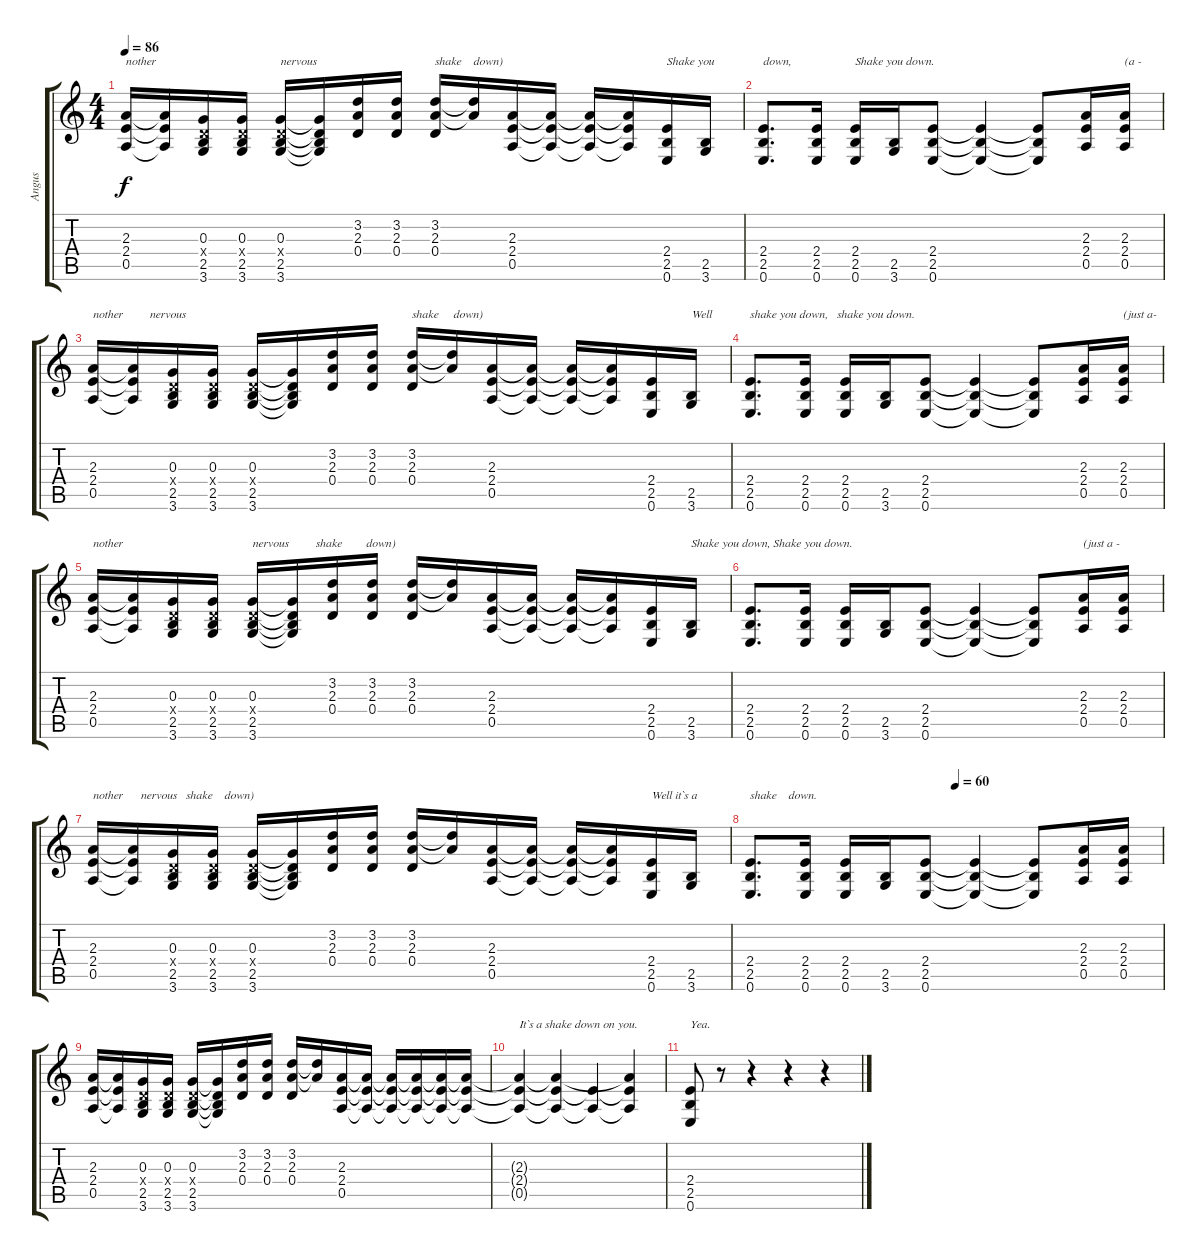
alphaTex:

\track ("Angus" "Angus") {instrument overdrivenguitar}
\staff {score tabs}
\tuning (E4 B3 G3 D3 A2 E2) {hide}
\ts (4 4)
\tempo 86
\clef g2
\ks c
(2.3 2.4 0.5).16{txt "nother " dy f} (2.3{t} 2.4{t} 0.5{t}).16 (0.3 0.4{x} 2.5 3.6).16 (0.3 0.4{x} 2.5 3.6).16 (0.3 0.4{x} 2.5 3.6).16{txt "nervous"} (0.3{t} 0.4{t} 2.5{t} 3.6{t}).16 (3.2 2.3 0.4).16 (3.2 2.3 0.4).16 (3.2 2.3 0.4).16{txt "shake    down)"} (3.2{t} 2.3{t}).16 (2.3 2.4 0.5).16 (2.3{t} 2.4{t} 0.5{t}).16 (2.3{t} 2.4{t} 0.5{t}).16 (2.3{t} 2.4{t} 0.5{t}).16 (2.4 2.5 0.6).16{txt "Shake you"} (2.5 3.6).16 |
(2.4 2.5 0.6).8{d txt "down,"} (2.4 2.5 0.6).16 (2.4 2.5 0.6).16{txt "Shake you down."} (2.5 3.6).16 (2.4 2.5 0.6).8 (2.4{t} 2.5{t} 0.6{t}).4 (2.4{t} 2.5{t} 0.6{t}).8 (2.3 2.4 0.5).16 (2.3 2.4 0.5).16{txt "(a -"} |
(2.3 2.4 0.5).16{txt "nother         nervous"} (2.3{t} 2.4{t} 0.5{t}).16 (0.3 0.4{x} 2.5 3.6).16 (0.3 0.4{x} 2.5 3.6).16 (0.3 0.4{x} 2.5 3.6).16 (0.3{t} 0.4{t} 2.5{t} 3.6{t}).16 (3.2 2.3 0.4).16 (3.2 2.3 0.4).16 (3.2 2.3 0.4).16{txt "shake     down)"} (3.2{t} 2.3{t}).16 (2.3 2.4 0.5).16 (2.3{t} 2.4{t} 0.5{t}).16 (2.3{t} 2.4{t} 0.5{t}).16 (2.3{t} 2.4{t} 0.5{t}).16 (2.4 2.5 0.6).16 (2.5 3.6).16{txt "Well"} |
(2.4 2.5 0.6).8{d txt "shake you down,   shake you down."} (2.4 2.5 0.6).16 (2.4 2.5 0.6).16 (2.5 3.6).16 (2.4 2.5 0.6).8 (2.4{t} 2.5{t} 0.6{t}).4 (2.4{t} 2.5{t} 0.6{t}).8 (2.3 2.4 0.5).16 (2.3 2.4 0.5).16{txt "(just a-"} |
(2.3 2.4 0.5).16{txt "nother"} (2.3{t} 2.4{t} 0.5{t}).16 (0.3 0.4{x} 2.5 3.6).16 (0.3 0.4{x} 2.5 3.6).16 (0.3 0.4{x} 2.5 3.6).16{txt "nervous         shake        down)"} (0.3{t} 0.4{t} 2.5{t} 3.6{t}).16 (3.2 2.3 0.4).16 (3.2 2.3 0.4).16 (3.2 2.3 0.4).16 (3.2{t} 2.3{t}).16 (2.3 2.4 0.5).16 (2.3{t} 2.4{t} 0.5{t}).16 (2.3{t} 2.4{t} 0.5{t}).16 (2.3{t} 2.4{t} 0.5{t}).16 (2.4 2.5 0.6).16 (2.5 3.6).16{txt "Shake you down, Shake you down."} |
(2.4 2.5 0.6).8{d} (2.4 2.5 0.6).16 (2.4 2.5 0.6).16 (2.5 3.6).16 (2.4 2.5 0.6).8 (2.4{t} 2.5{t} 0.6{t}).4 (2.4{t} 2.5{t} 0.6{t}).8 (2.3 2.4 0.5).16{txt "(just a -"} (2.3 2.4 0.5).16 |
(2.3 2.4 0.5).16{txt "nother      nervous   shake    down)"} (2.3{t} 2.4{t} 0.5{t}).16 (0.3 0.4{x} 2.5 3.6).16 (0.3 0.4{x} 2.5 3.6).16 (0.3 0.4{x} 2.5 3.6).16 (0.3{t} 0.4{t} 2.5{t} 3.6{t}).16 (3.2 2.3 0.4).16 (3.2 2.3 0.4).16 (3.2 2.3 0.4).16 (3.2{t} 2.3{t}).16 (2.3 2.4 0.5).16 (2.3{t} 2.4{t} 0.5{t}).16 (2.3{t} 2.4{t} 0.5{t}).16 (2.3{t} 2.4{t} 0.5{t}).16 (2.4 2.5 0.6).16{txt "Well it`s a"} (2.5 3.6).16 |
\tempo (60 0.5)
(2.4 2.5 0.6).8{d txt "shake    down."} (2.4 2.5 0.6).16 (2.4 2.5 0.6).16 (2.5 3.6).16 (2.4 2.5 0.6).8 (2.4{t} 2.5{t} 0.6{t}).4 (2.4{t} 2.5{t} 0.6{t}).8 (2.3 2.4 0.5).16 (2.3 2.4 0.5).16 |
(2.3 2.4 0.5).16 (2.3{t} 2.4{t} 0.5{t}).16 (0.3 0.4{x} 2.5 3.6).16 (0.3 0.4{x} 2.5 3.6).16 (0.3 0.4{x} 2.5 3.6).16 (0.3{t} 0.4{t} 2.5{t} 3.6{t}).16 (3.2 2.3 0.4).16 (3.2 2.3 0.4).16 (3.2 2.3 0.4).16 (3.2{t} 2.3{t}).16 (2.3 2.4 0.5).16 (2.3{t} 2.4{t} 0.5{t}).16 (2.3{t} 2.4{t} 0.5{t}).16 (2.3{t} 2.4{t} 0.5{t}).16 (2.3{t} 2.4{t} 0.5{t}).16 (2.3{t} 2.4{t} 0.5{t}).16 |
(2.3{t} 2.4{t} 0.5{t}).4{txt "It`s a shake down on you."} (2.3{t} 2.4{t} 0.5{t}).4 (2.4{t} 0.5{t}).4 (2.3{t} 2.4{t} 0.5{t}).4 |
(2.4 2.5 0.6).8{txt "Yea."} r.8 r.4 r.4 r.4
